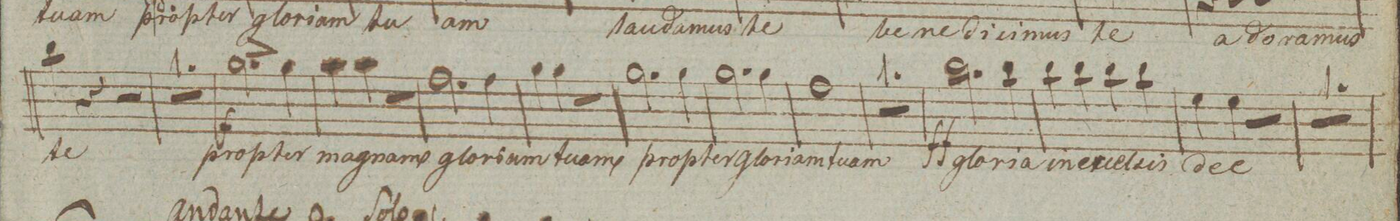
**kern	**text	**dynam
*I"Soprano.	*	*
*clefC1	*	*
*k[]	*	*
*met(c|)	*	*
*M2/2	*	*
4gg\	te	.
4r	.	.
2r	.	.
=48	=48	=48
1r	.	.
=49	=49	=49
2.ee\	pro-	f >
4ee\	-pter	]
=50	=50	=50
4ff\	ma-	.
4ff\	-gnam	.
2r	.	.
=51	=51	=51
2.dd\	glo-	.
4dd\	-riam	.
=52	=52	=52
4ee\	tu-	.
4ee\	-am	.
2r	.	.
=53	=53	=53
2.ee\	pro-	.
4ee\	-pter	.
=54	=54	=54
2.ee\	glo-	.
4ee\	-riam	.
=55	=55	=55
1dd\	tuam	.
=56	=56	=56
1r	.	.
=57	=57	=57
2.gg\	glo-	ff
4gg\	-ria	.
=58	=58	=58
4gg\	in	.
4gg\	ex-	.
4gg\	-cel-	.
4gg\	-sis	.
=59	=59	=59
4cc\	de-	.
4cc\	-o	.
2r	.	.
=60	=60	=60
1r	.	.
=61	=61	=61
*-	*-	*-
